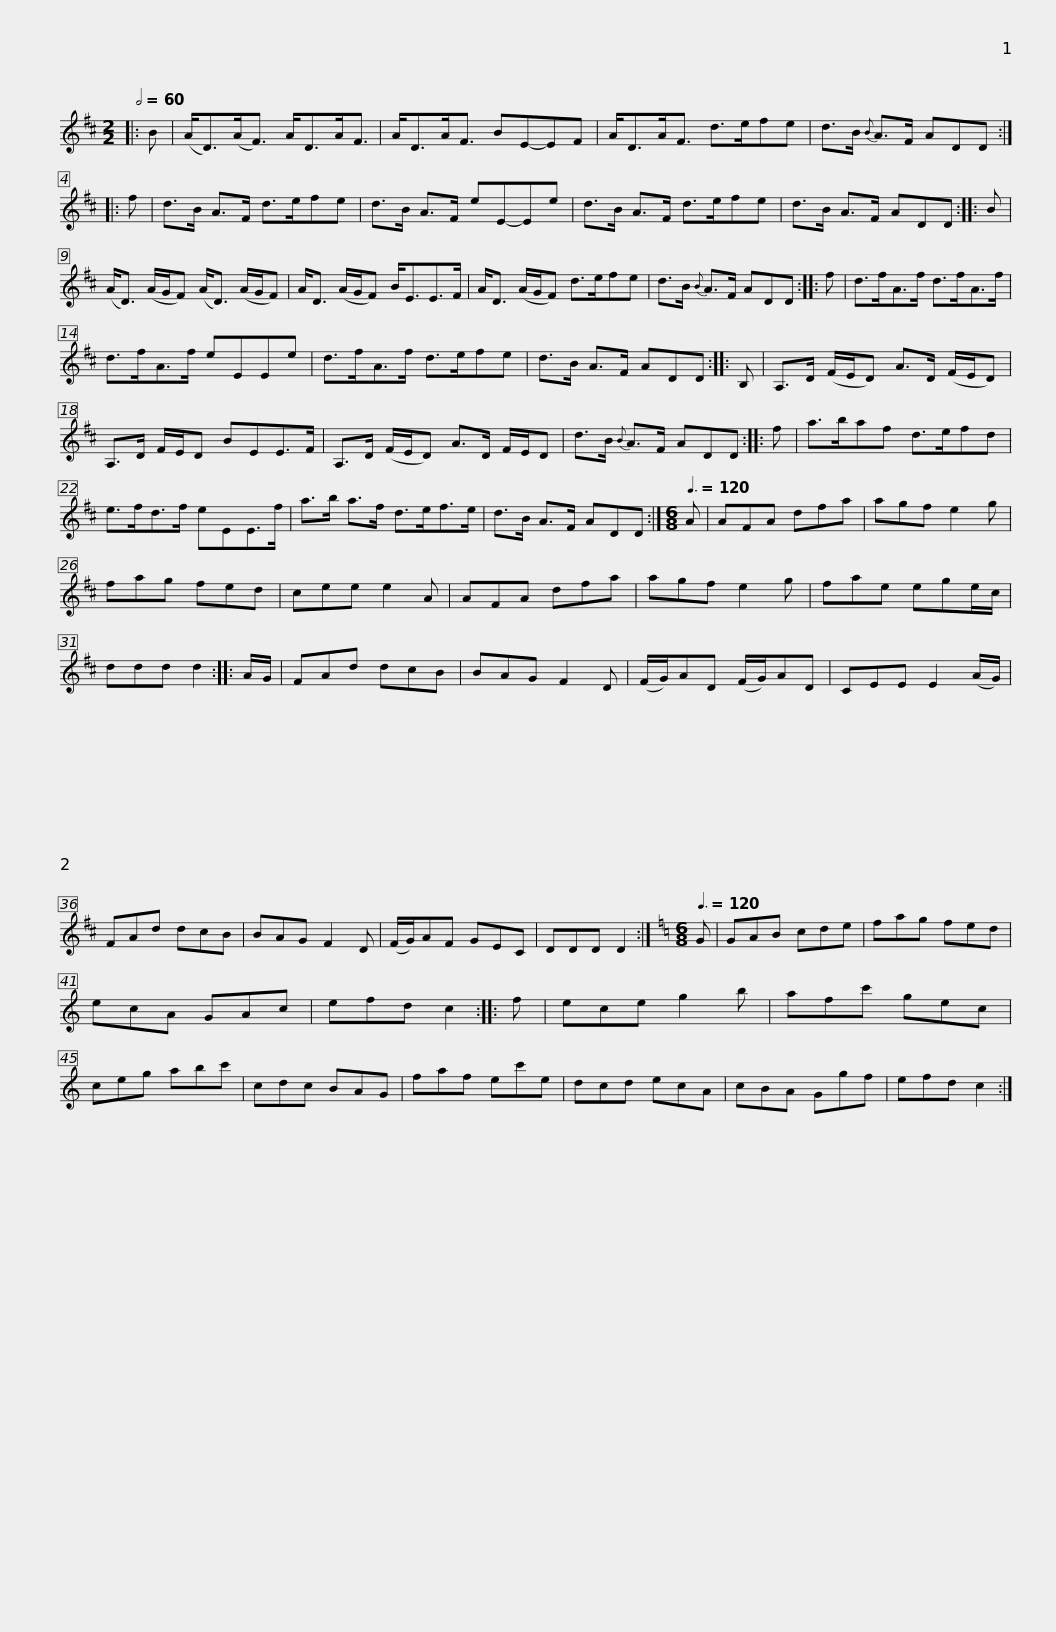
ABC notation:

X:1
L:1/8
Q:1/2=60
M:2/2
I:linebreak $
K:D
V:1 treble
V:1
|: B | (A<D)(A<F) A<DA<F | A<DA<F BE-EF | A<DA<F d>efe | d>B{B} A>F ADD ::$ %5
 f | d>B A>F d>efe | d>B A>F eE-Ee | d>B A>F d>efe | d>B A>F ADD ::$ %10
 B | (A<D) (A/G/F) (A<D) (A/G/F) | A<D (A/G/F) B<EE>F | A<D (A/G/F) d>efe | d>B{B} A>F ADD ::$ %15
 f | d>fA>f d>fA>f | d>fA>f eEEe | d>fA>f d>efe | d>B A>F ADD ::$ %20
 B, | A,>D (F/E/D) A>D (F/E/D) | A,>D F/E/D BEE>F | A,>D (F/E/D) A>D F/E/D | d>B{B} A>F ADD ::$ %25
 f | a>baf d>efd | e>fd>f eEE>f | a>b a>f d>ef>e | d>B A>F ADD :| %30
[M:6/8][Q:3/8=120] A |$ AFA dfa | agf e2 g | fag fed | cee e2 A |$ %35
 AFA dfa | agf e2 g | fae ege/c/ | ddd d2 ::$ A/G/ | %40
 FAd dcB | BAG F2 D | (F/G/)AD (F/G/)AD |$ CEE E2 (A/G/) | FAd dcB | %45
 BAG F2 D | (F/G/)AF GEC | DDD D2 :|[K:C][M:6/8][Q:3/8=120] G | GAB cde | %50
 fag fed |$ ecA GAc | efd c2 ::$ f | ece g2 b | %55
 afc' gec | ceg abc' | cdc BAG |$ faf ec'e | dcd ecA | %60
 cBA Ggf | efd c2 :| %62
